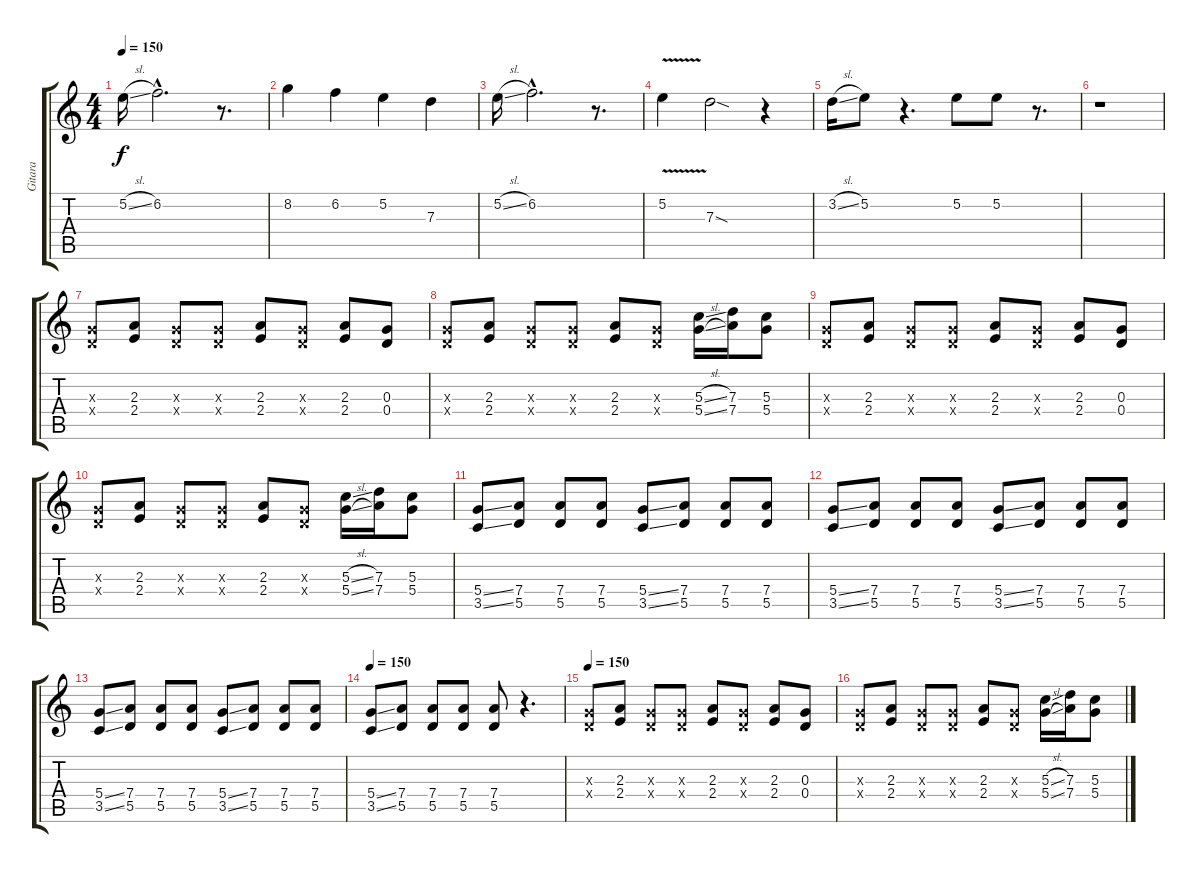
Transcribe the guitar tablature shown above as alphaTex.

\track ("Gitara" "Gitara") {instrument overdrivenguitar}
\staff {score tabs}
\tuning (E4 B3 G3 D3 A2 E2) {hide}
\ts (4 4)
\tempo 150
\clef g2
\ks c
5.2{sl}.16{dy f} 6.2{hac}.2{d} r.8{d} |
8.2.4 6.2.4 5.2.4 7.3.4 |
5.2{sl}.16 6.2{hac}.2{d} r.8{d} |
5.2{v}.4 7.3{sod}.2 r.4 |
3.2{sl}.16 5.2.8 r.4{d} 5.2.8 5.2.8 r.8{d} |
r.1 |
(0.3{x} 0.4{x}).8 (2.3 2.4).8 (0.3{x} 0.4{x}).8 (0.3{x} 0.4{x}).8 (2.3 2.4).8 (0.3{x} 0.4{x}).8 (2.3 2.4).8 (0.3 0.4).8 |
(0.3{x} 0.4{x}).8 (2.3 2.4).8 (0.3{x} 0.4{x}).8 (0.3{x} 0.4{x}).8 (2.3 2.4).8 (0.3{x} 0.4{x}).8 (5.3{sl} 5.4{sl}).16 (7.3 7.4).16 (5.3 5.4).8 |
(0.3{x} 0.4{x}).8 (2.3 2.4).8 (0.3{x} 0.4{x}).8 (0.3{x} 0.4{x}).8 (2.3 2.4).8 (0.3{x} 0.4{x}).8 (2.3 2.4).8 (0.3 0.4).8 |
(0.3{x} 0.4{x}).8 (2.3 2.4).8 (0.3{x} 0.4{x}).8 (0.3{x} 0.4{x}).8 (2.3 2.4).8 (0.3{x} 0.4{x}).8 (5.3{sl} 5.4{sl}).16 (7.3 7.4).16 (5.3 5.4).8 |
(5.4{ss} 3.5{ss}).8 (7.4 5.5).8 (7.4 5.5).8 (7.4 5.5).8 (5.4{ss} 3.5{ss}).8 (7.4 5.5).8 (7.4 5.5).8 (7.4 5.5).8 |
(5.4{ss} 3.5{ss}).8 (7.4 5.5).8 (7.4 5.5).8 (7.4 5.5).8 (5.4{ss} 3.5{ss}).8 (7.4 5.5).8 (7.4 5.5).8 (7.4 5.5).8 |
(5.4{ss} 3.5{ss}).8 (7.4 5.5).8 (7.4 5.5).8 (7.4 5.5).8 (5.4{ss} 3.5{ss}).8 (7.4 5.5).8 (7.4 5.5).8 (7.4 5.5).8 |
\tempo 150
(5.4{ss} 3.5{ss}).8 (7.4 5.5).8 (7.4 5.5).8 (7.4 5.5).8 (7.4 5.5).8 r.4{d} |
\tempo 150
(0.3{x} 0.4{x}).8 (2.3 2.4).8 (0.3{x} 0.4{x}).8 (0.3{x} 0.4{x}).8 (2.3 2.4).8 (0.3{x} 0.4{x}).8 (2.3 2.4).8 (0.3 0.4).8 |
(0.3{x} 0.4{x}).8 (2.3 2.4).8 (0.3{x} 0.4{x}).8 (0.3{x} 0.4{x}).8 (2.3 2.4).8 (0.3{x} 0.4{x}).8 (5.3{sl} 5.4{sl}).16 (7.3 7.4).16 (5.3 5.4).8
